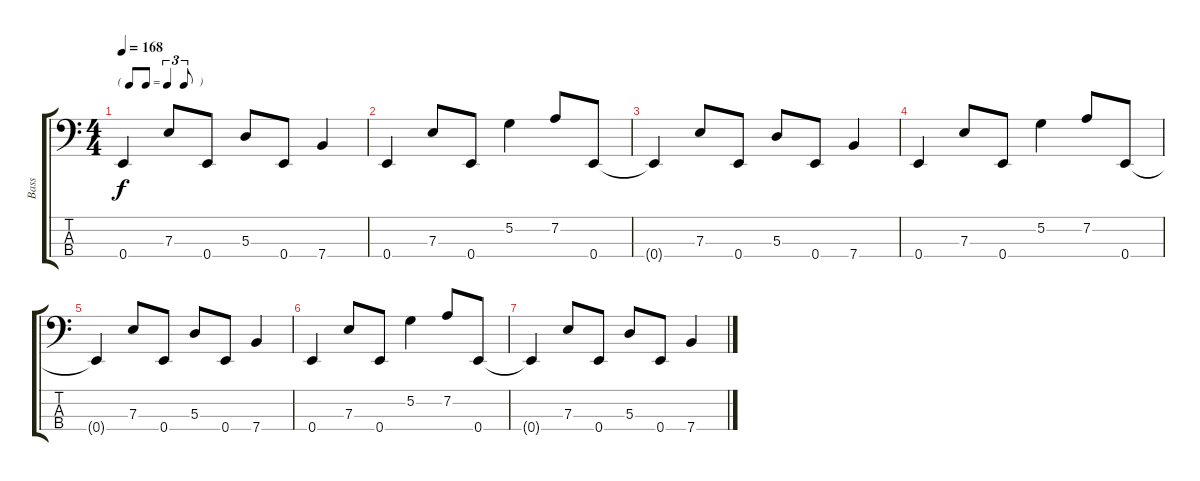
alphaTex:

\track ("Bass" "Bass") {instrument electricbassfinger}
\staff {score tabs}
\tuning (G2 D2 A1 E1) {hide}
\ts (4 4)
\tf triplet8th
\tempo 168
\clef f4
\ks c
0.4{t}.4{dy f} 7.3.8 0.4.8 5.3.8 0.4.8 7.4.4 |
0.4.4 7.3.8 0.4.8 5.2.4 7.2.8 0.4.8 |
0.4{t}.4 7.3.8 0.4.8 5.3.8 0.4.8 7.4.4 |
0.4.4 7.3.8 0.4.8 5.2.4 7.2.8 0.4.8 |
0.4{t}.4 7.3.8 0.4.8 5.3.8 0.4.8 7.4.4 |
0.4.4 7.3.8 0.4.8 5.2.4 7.2.8 0.4.8 |
0.4{t}.4 7.3.8 0.4.8 5.3.8 0.4.8 7.4.4
